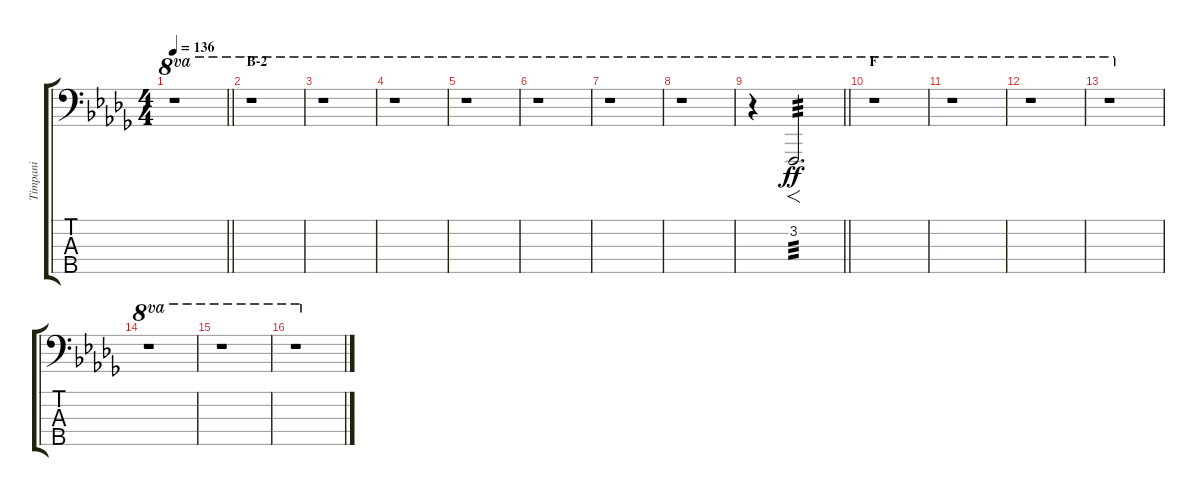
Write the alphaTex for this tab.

\track ("Timpani" "Timpani") {instrument timpani}
\staff {score tabs}
\tuning (G2 D2 A1 E1 B0) {hide}
\ts (4 4)
\tempo 136
\clef f4
\barLineRight lightlight
\ks db
r.1{ot 8va dy ff} |
\section ("" "B-2")
r.1{ot 8va} |
r.1{ot 8va} |
r.1{ot 8va} |
r.1{ot 8va} |
r.1{ot 8va} |
r.1{ot 8va} |
r.1{ot 8va} |
\barLineRight lightlight
r.4{ot 8va} 3.2.2{f d ot 8va tp 3} |
\section ("" "F")
r.1{ot 8va} |
r.1{ot 8va} |
r.1{ot 8va} |
r.1{ot 8va} |
r.1{ot 8va} |
r.1{ot 8va} |
r.1{ot 8va}
